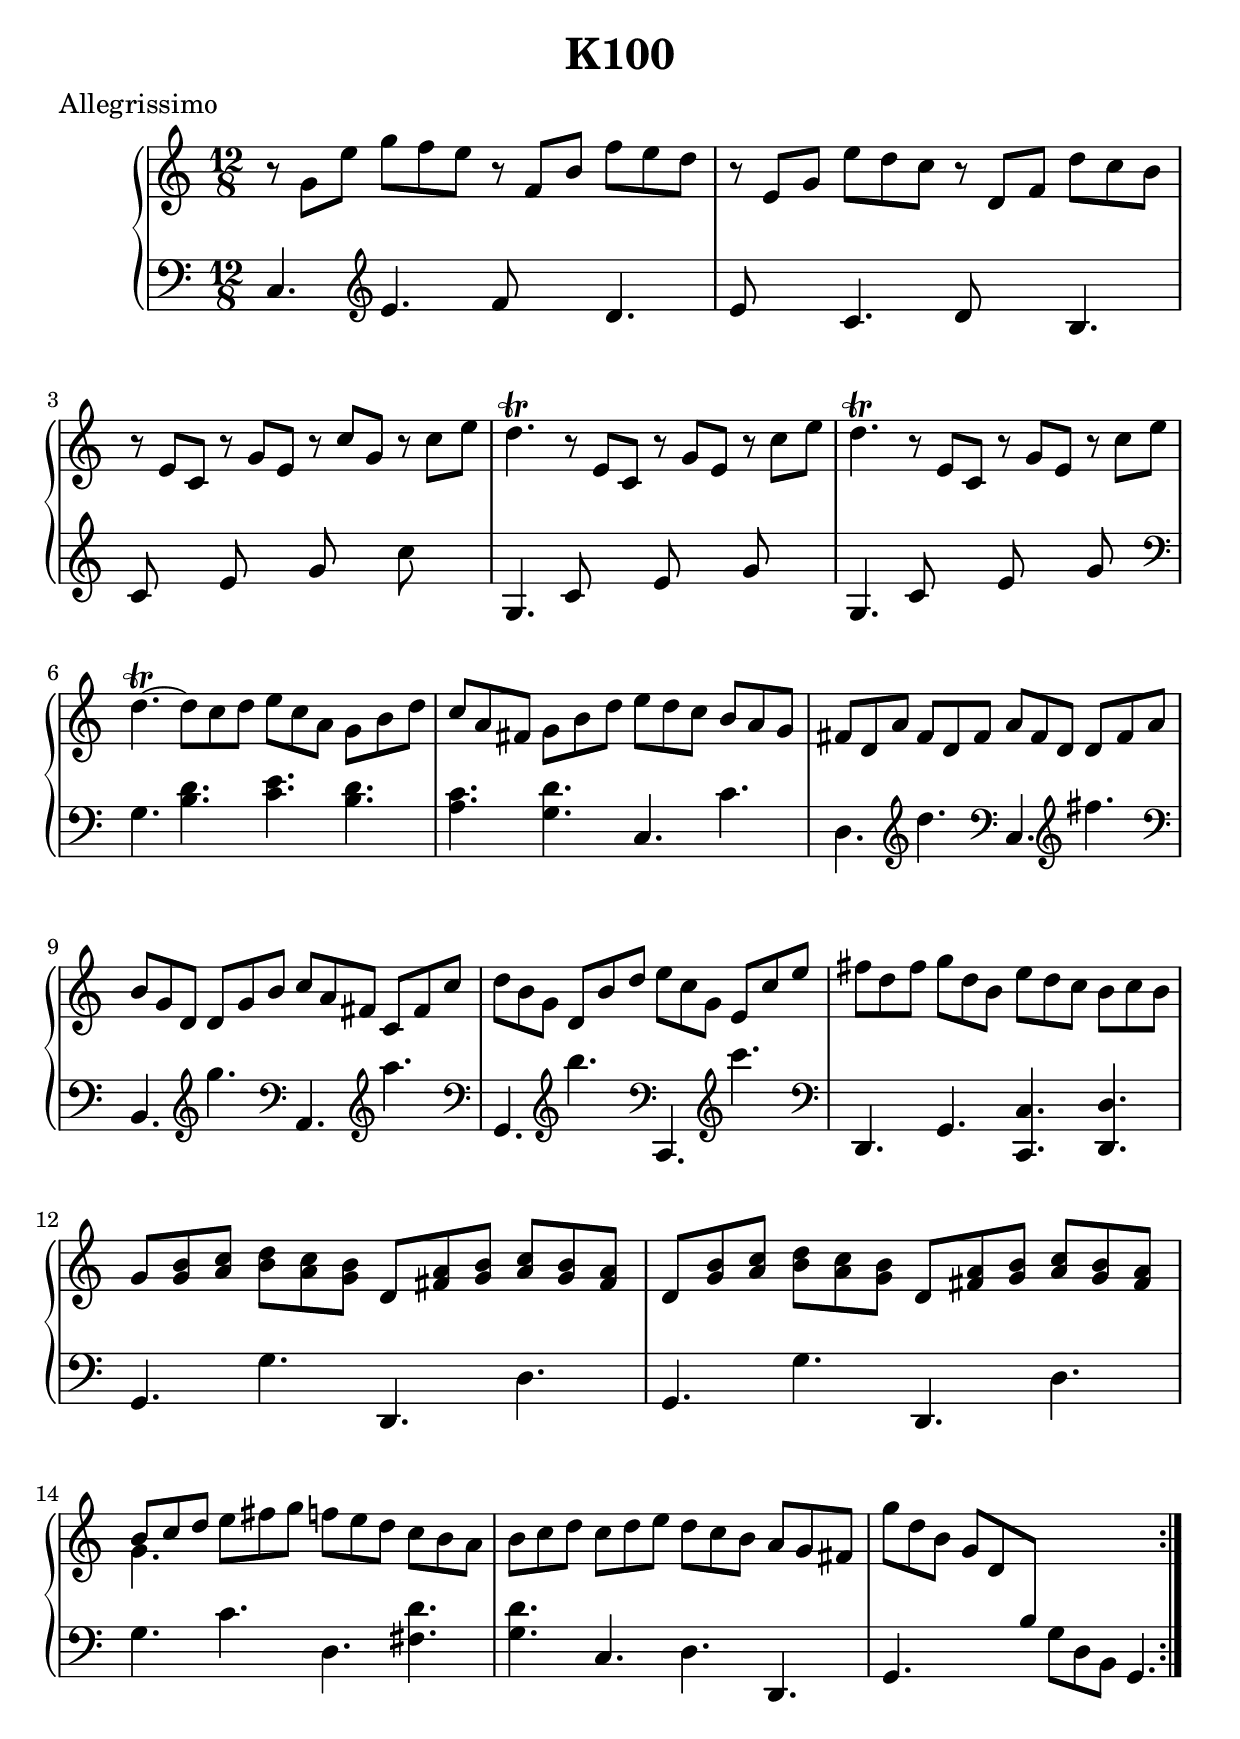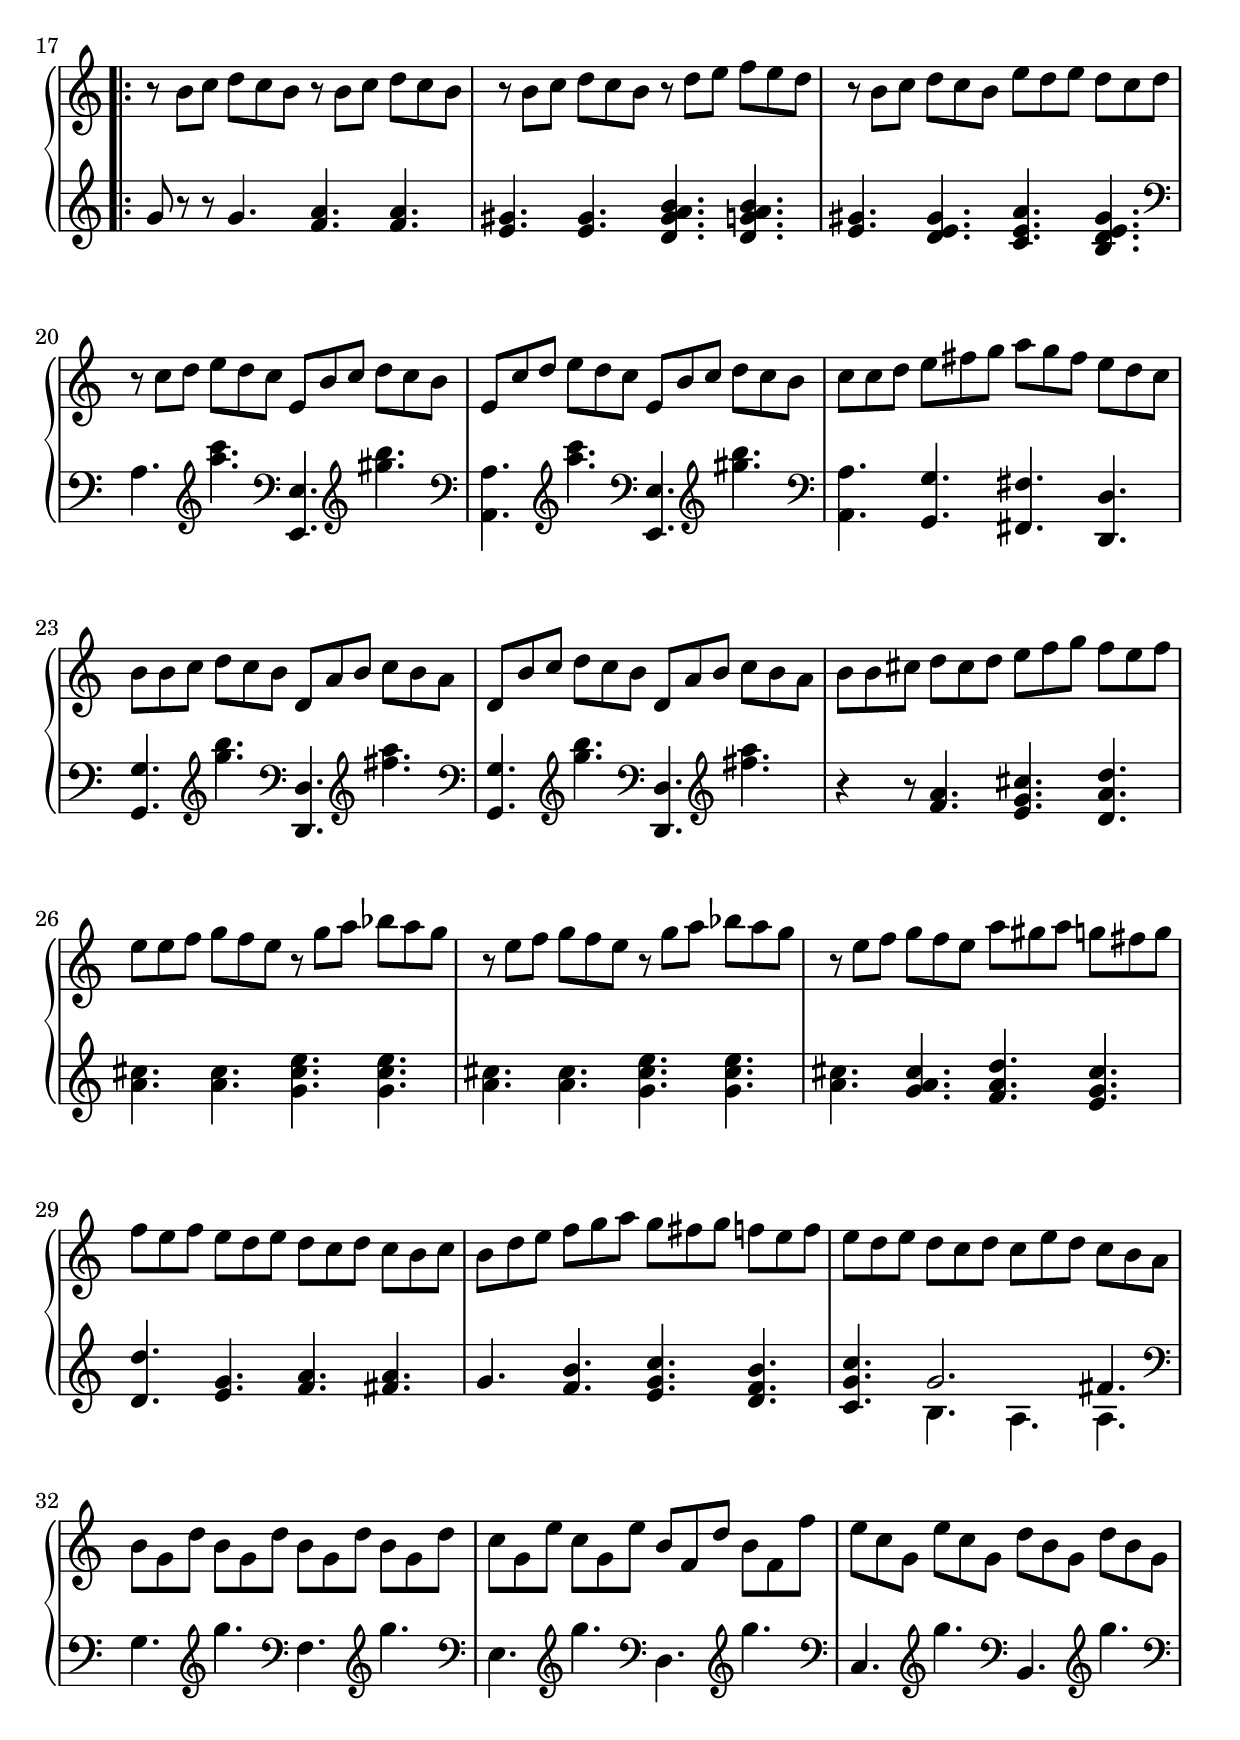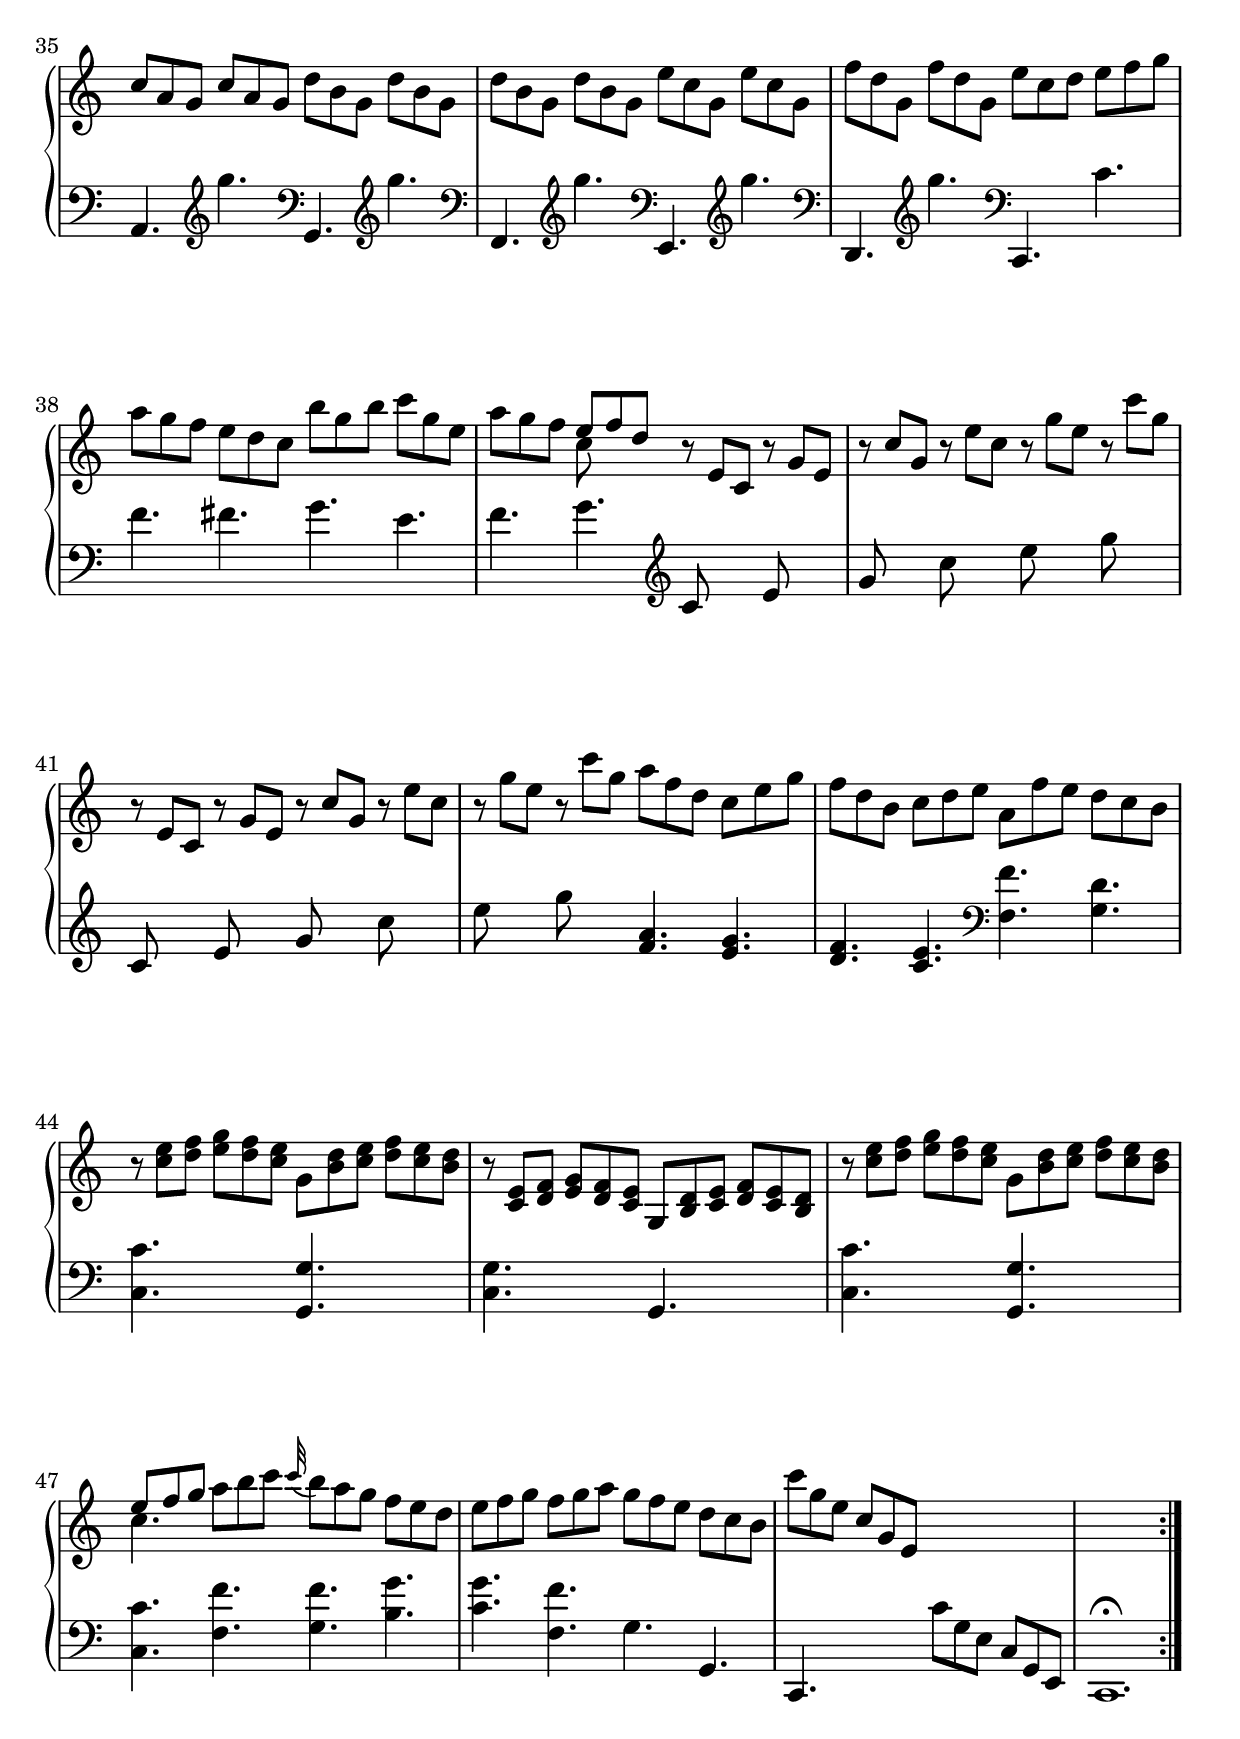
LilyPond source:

\version "2.18.2"
\version "2.18.2"

su = \stemUp
sd = \stemDown
sn = \stemNeutral
tu = \tieUp
td = \tieDown
tn = \tieNeutral
cstr = \change Staff = "right"
cstl = \change Staff = "left"

global = {
  \key c \major
  \time 12/8
}

right = \relative c'' {
  \global
 
  \repeat volta 2 {
    r8 g e' g f e r f, b f' e d
    r8 e, g e' d c r d, f d' c b
    r e, c r g' e r c' g r c e
    
    d4.-\trill r8 e, c r g' e r c' e
    d4.-\trill r8 e, c r g' e r c' e
    d4.-\trill ~ d8 c d e c a g b d
    
    c a fis g b d e d c b a g
    fis d a' fis d fis a fis d d fis a
    b g d d g b c a fis c fis c'
    
    d b g d b' d e c g e c' e
    fis d fis g d b e d c b c b
    << { s b c d c b s a b c b a } { g g a b a g d fis g a g fis } >>
    
    << { s b c d c b s a b c b a } { d, g a b a g d fis g a g fis } >>
    << { b c d } \\ { g,4. } >> e'8 fis g f e d c b a
    b c d c d e d c b a g fis
    g' d b \su g d \cstl b \sn g d b g4.
  }
  
  \repeat volta 2 {
    \cstr r8 b'' c d c b r b c d c b
    r b c d c b r d e f e d
    r b c d c b e d e d c d
    
    r c d e d c e, b' c d c b
    e, c' d e d c e, b' c d c b
    c c d e fis g a g fis e d c
    
    b b c d c b d, a' b c b a
    d, b' c d c b d, a' b c b a
    b b cis d cis d e f g f e f
    
    e e f g f e r g a bes a g
    r e f g f e r g a bes a g
    r e f g f e a gis a g fis g
    
    f e f e d e d c d c b c
    b d e f g a g fis g f e f
    e d e d c d c e d c b a
    
    b g d' b g d' b g d' b g d'
    c g e' c g e' b f d' b f f'
    e c g e' c g d' b g d' b g
    
    c a g c a g d' b g d' b g
    d' b g d' b g e' c g e' c g
    f' d g, f'd g, e' c d e f g
    
    a g f e d c b' g b c g e
    a g f << { e f d } \\ { c } >> r e, c r g' e
    r c' g r e' c r g' e r c' g

    r e, c r g' e r c' g r e' c
    r g' e r c' g a f d c e g
    f d b c d e a, f' e d c b
    
    r << { e f g f e s d e f e d } { c d e d c g b c d c b } >>
    r << { e, f g f e s d e f e d } { c d e d c g b c d c b } >>
    r << { e' f g f e s d e f e d } { c d e d c g b c d c b } >>
    
    << { e f g } \\ { c,4. } >> a'8 b c \appoggiatura c32 b8 a g f e d
    e f g f g a g f e d c b
    c' g e c g e \cstl c g e c g e
    c1.-\fermata
  }
}
 
left = \relative c {
  \global
  
  \repeat volta 2 {
    c4. \clef treble e' f8 s4 d4.
    e8 s4 c4. d8 s4 b4.
    c8 s4 e8 s4 g8 s4 c8 s4
    
    g,4. c8 s4 e8 s4 g8 s4
    g,4. c8 s4 e8 s4 g8 s4
    \clef bass g,4. <b d> <c e> <b d>    
    <a c> <g d'> c, c'
    
    << { \sn s4. \clef treble d' s \clef treble fis
        s \clef treble g s \clef treble a
        s \clef treble b s \clef treble c
      } \\
      { \sn \clef bass d,,,4. s \clef bass c s
        \clef bass b s \clef bass a s
        \clef bass g s \clef bass c, s
    } >>
    
    \clef bass d g <c, c'> <d d'>
    g g' d, d'
    g, g' d, d'
    
    g c d, <fis d'>
    <g d'> c, d d,
    g s s2.
  }
  \once \set Staff.explicitClefVisibility = #end-of-line-invisible 
  
  \repeat volta 2 {
    \clef treble g''8 r r g4. <f a> <f a> 
    <e gis> <e gis> <d gis a b> <d g a b>
    <e gis> <d e gis> <c e a> <b d e gis>
    
    << { \sn \clef bass a s \clef bass <e, e'> s
         \clef bass <a a'> s \clef bass <e e'> s } \\
       { \sn s \clef treble <a''' c> s \clef treble <gis b>
         s \clef treble <a c> s \clef treble <gis b> } >>
    \clef bass <a,,, a'> <g g'> <fis fis'> <d d'>
     
    << { \sn \clef bass <g g'> s \clef bass <d d'> s
         \clef bass <g g'> s \clef bass <d d'> s } \\
       { \sn s \clef treble <g''' b> s \clef treble <fis a>
         s \clef treble <g b> s \clef treble <fis a> } >>
     r4 r8 <f, a>4. <e g cis> <d a' d>
     
     <a' cis> <a cis> <g cis e> <g cis e>
     <a cis> <a cis> <g cis e> <g cis e>
     <a cis> <g a cis> <f a d> <e g cis>
     
     <d d'> <e g> <f a> <fis a>
     g <f b> <e g c> <d f b>
     <c g' c> << { g'2. fis4. } \\ { b,4. a a } >>
     
     << { \sn \clef bass g s \clef bass f s
          \clef bass e s \clef bass d s
          \clef bass c s \clef bass b s
          \clef bass a s \clef bass g s
          \clef bass f s \clef bass e s
          \clef bass d s \clef bass c } \\
        { \sn s \clef treble g'''' s \clef treble g
          s \clef treble g s \clef treble g
          s \clef treble g s \clef treble g
          s \clef treble g s \clef treble g
          s \clef treble g s \clef treble g
          s \clef treble g } >> c,,
      
     f fis g  e
     f g \clef treble c,8 s4 e8 s4
     g8 s4 c8 s4 e8 s4 g8 s4
     
     c,,8 s4 e8 s4 g8 s4 c8 s4 
     e8 s4 g8 s4 <f, a>4. <e g>
     <d f> <c e> \clef bass <f, f'> <g d'>
     
     <c, c'> s <g g'> s
     <c g'> s g s
     <c c'> s <g g'> s
     
     <c c'> <f f'> <g f'> <b g'>
     <c g'> <f, f'> g g,
     c, s s2.
     s1.
  }
}


#(set-global-staff-size 24)

\header {
  title = "K100"
  meter = "Allegrissimo"
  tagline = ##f
}

\paper {
  #(set-paper-size "a4")
  print-page-number = ##f
  between-system-padding = #0.1
  between-system-space = #0.1
  ragged-last-bottom = ##f
  ragged-bottom = ##f
}

\score {
  \new PianoStaff <<
    \new Staff = "right" {
      \right
    }
    \new Staff = "left" { 
      <<
      \clef bass \left 
      {s1.*16 \pageBreak}
      >>
    }
  >>
  \layout { }
}
